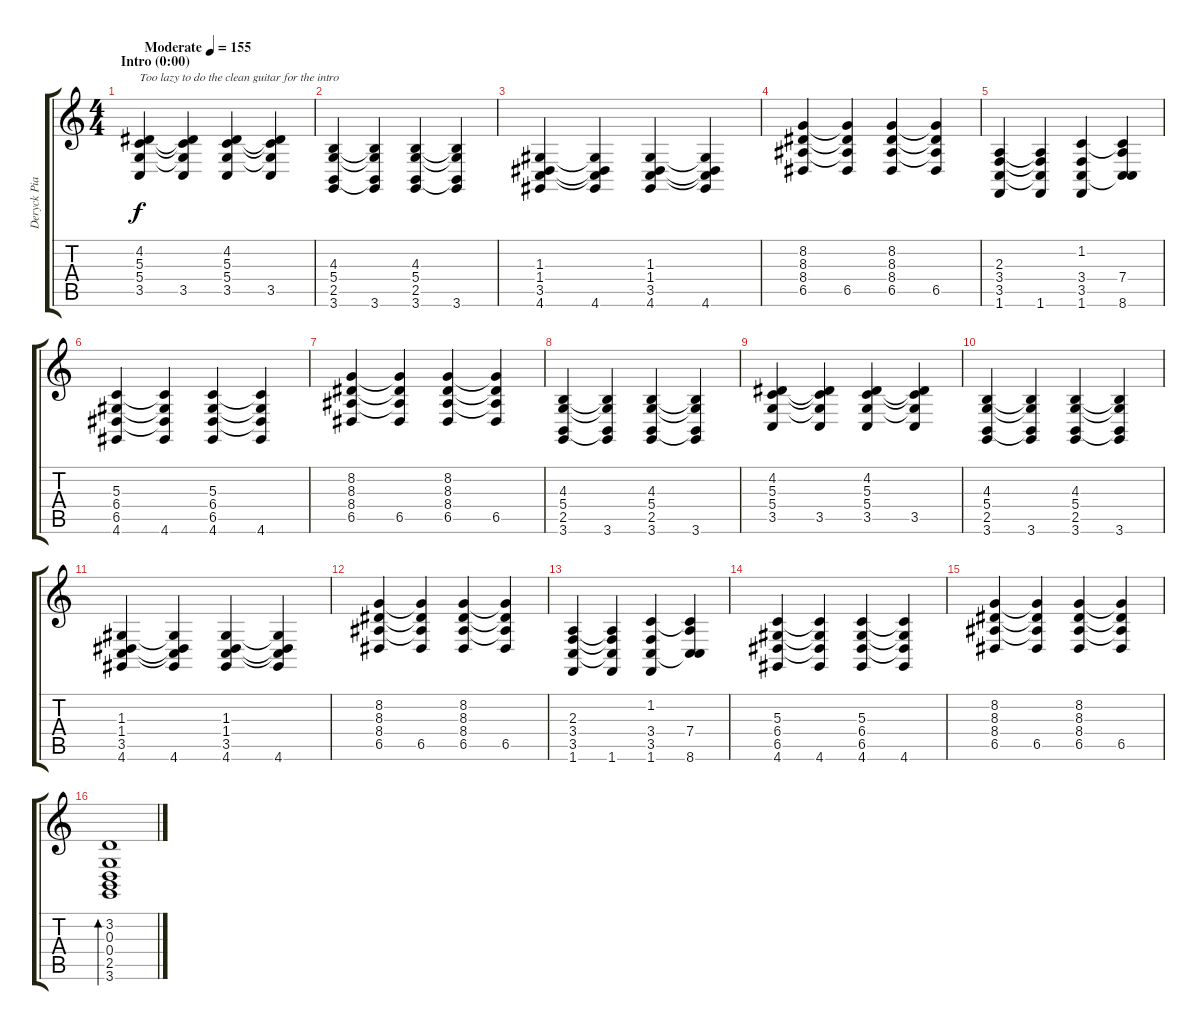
\track ("Deryck Piano" "Deryck Pia") {instrument acousticgrandpiano}
\staff {score tabs}
\tuning (E4 B3 G3 D3 A2 E2) {hide}
\ts (4 4)
\section ("" "Intro (0:00)")
\tempo (155 "Moderate")
\clef g2
\ks c
(4.2 5.3 5.4 3.5).4{txt "Too lazy to do the clean guitar for the intro" dy f instrument acousticgrandpiano} (4.2{t} 5.3{t} 5.4{t} 3.5).4 (4.2 5.3 5.4 3.5).4 (4.2{t} 5.3{t} 5.4{t} 3.5).4 |
(4.3 5.4 2.5 3.6).4 (4.3{t} 5.4{t} 2.5{t} 3.6).4 (4.3 5.4 2.5 3.6).4 (4.3{t} 5.4{t} 2.5{t} 3.6).4 |
(1.3 1.4 3.5 4.6).4 (1.3{t} 1.4{t} 3.5{t} 4.6).4 (1.3 1.4 3.5 4.6).4 (1.3{t} 1.4{t} 3.5{t} 4.6).4 |
(8.2 8.3 8.4 6.5).4 (8.2{t} 8.3{t} 8.4{t} 6.5).4 (8.2 8.3 8.4 6.5).4 (8.2{t} 8.3{t} 8.4{t} 6.5).4 |
(2.3 3.4 3.5 1.6).4 (2.3{t} 3.4{t} 3.5{t} 1.6).4 (1.2 3.4 3.5 1.6).4 (1.2{t} 7.4 3.5{t} 8.6).4 |
(5.3 6.4 6.5 4.6).4 (5.3{t} 6.4{t} 6.5{t} 4.6).4 (5.3 6.4 6.5 4.6).4 (5.3{t} 6.4{t} 6.5{t} 4.6).4 |
(8.2 8.3 8.4 6.5).4 (8.2{t} 8.3{t} 8.4{t} 6.5).4 (8.2 8.3 8.4 6.5).4 (8.2{t} 8.3{t} 8.4{t} 6.5).4 |
(4.3 5.4 2.5 3.6).4 (4.3{t} 5.4{t} 2.5{t} 3.6).4 (4.3 5.4 2.5 3.6).4 (4.3{t} 5.4{t} 2.5{t} 3.6).4 |
(4.2 5.3 5.4 3.5).4 (4.2{t} 5.3{t} 5.4{t} 3.5).4 (4.2 5.3 5.4 3.5).4 (4.2{t} 5.3{t} 5.4{t} 3.5).4 |
(4.3 5.4 2.5 3.6).4 (4.3{t} 5.4{t} 2.5{t} 3.6).4 (4.3 5.4 2.5 3.6).4 (4.3{t} 5.4{t} 2.5{t} 3.6).4 |
(1.3 1.4 3.5 4.6).4 (1.3{t} 1.4{t} 3.5{t} 4.6).4 (1.3 1.4 3.5 4.6).4 (1.3{t} 1.4{t} 3.5{t} 4.6).4 |
(8.2 8.3 8.4 6.5).4 (8.2{t} 8.3{t} 8.4{t} 6.5).4 (8.2 8.3 8.4 6.5).4 (8.2{t} 8.3{t} 8.4{t} 6.5).4 |
(2.3 3.4 3.5 1.6).4 (2.3{t} 3.4{t} 3.5{t} 1.6).4 (1.2 3.4 3.5 1.6).4 (1.2{t} 7.4 3.5{t} 8.6).4 |
(5.3 6.4 6.5 4.6).4 (5.3{t} 6.4{t} 6.5{t} 4.6).4 (5.3 6.4 6.5 4.6).4 (5.3{t} 6.4{t} 6.5{t} 4.6).4 |
(8.2 8.3 8.4 6.5).4 (8.2{t} 8.3{t} 8.4{t} 6.5).4 (8.2 8.3 8.4 6.5).4 (8.2{t} 8.3{t} 8.4{t} 6.5).4 |
(3.2 0.3 0.4 2.5 3.6).1{bd 240}
